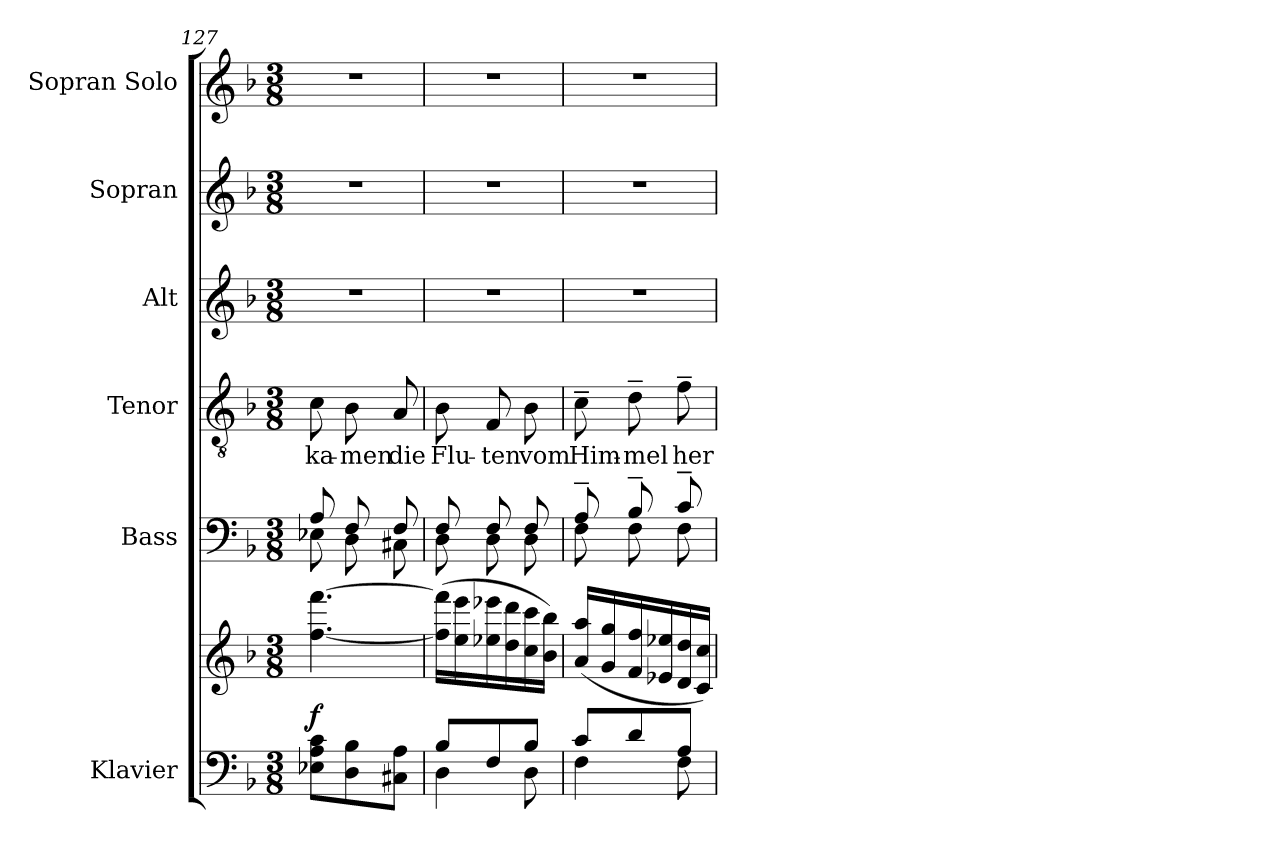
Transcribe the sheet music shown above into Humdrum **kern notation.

**kern	**kern	**dynam	**kern	**kern	**text	**kern	**kern	**kern
*part6	*part6	*part6	*part5	*part4	*part4	*part3	*part2	*part1
*staff7	*staff6	*staff6/7	*staff5	*staff4	*staff4	*staff3	*staff2	*staff1
*I"Klavier	*	*	*I"Bass	*I"Tenor	*	*I"Alt	*I"Sopran	*I"Sopran Solo
*	*	*	*I'B	*I'T	*	*I'A	*I'S	*
*clefF4	*clefG2	*	*clefF4	*clefGv2	*	*clefG2	*clefG2	*clefG2
*k[b-]	*k[b-]	*	*k[b-]	*k[b-]	*	*k[b-]	*k[b-]	*k[b-]
*M3/8	*M3/8	*	*M3/8	*M3/8	*	*M3/8	*M3/8	*M3/8
=127	=127	=127	=127	=127	=127	=127	=127	=127
*	*	*	*^	*	*	*	*	*
!	!	!LO:DY:a=2	!	!	!	!LO:LY:b	!	!	!
8E-X\ 8A\ 8c\L	[4.ff\ [4.fff\	f	8A/	8E-X\	8c\	ka-	4.r	4.r	4.r
!	!	!	!	!	!	!LO:LY:b	!	!	!
8D\ 8B-\	.	.	8F/	8D\	8B-\	-men	.	.	.
!	!	!	!	!	!	!LO:LY:b	!	!	!
8C#X\ 8A\J	.	.	8F/	8C#X\	8A/	die	.	.	.
=128	=128	=128	=128	=128	=128	=128	=128	=128	=128
*^	*	*	*	*	*	*	*	*	*
!	!	!	!	!	!	!	!LO:LY:b	!	!	!
8B-/L	4D\	(16ff\] 16fff\]LL	.	8F/	8D\	8B-\	Flu-	4.r	4.r	4.r
.	.	16ee\ 16eee\	.	.	.	.	.	.	.	.
!	!	!	!	!	!	!	!LO:LY:b	!	!	!
8F/	.	16ee-X\ 16eee-X\	.	8F/	8D\	8F/	-ten	.	.	.
.	.	16dd\ 16ddd\	.	.	.	.	.	.	.	.
!	!	!	!	!	!	!	!LO:LY:b	!	!	!
8B-/J	8D\	16cc\ 16ccc\	.	8F/	8D\	8B-\	vom	.	.	.
.	.	16b-\ 16bb-\JJ)	.	.	.	.	.	.	.	.
=129	=129	=129	=129	=129	=129	=129	=129	=129	=129	=129
!	!	!	!	!	!	!	!LO:LY:b	!	!	!
8c/L	4F\	(>16a/ 16aa/LL	.	8A~/	8F\	8c~\	Him-	4.r	4.r	4.r
.	.	16g/ 16gg/	.	.	.	.	.	.	.	.
!	!	!	!	!	!	!	!LO:LY:b	!	!	!
8d/	.	16f/ 16ff/	.	8B-~/	8F\	8d~\	-mel	.	.	.
.	.	16e-X/ 16ee-X/	.	.	.	.	.	.	.	.
!	!	!	!	!	!	!	!LO:LY:b	!	!	!
8A/J	8F\	16d/ 16dd/	.	8c~/	8F\	8f~\	her-	.	.	.
.	.	16c/ 16cc/JJ)	.	.	.	.	.	.	.	.
*v	*v	*	*	*v	*v	*	*	*	*	*
=	=	=	=	=	=	=	=	=
*-	*-	*-	*-	*-	*-	*-	*-	*-
